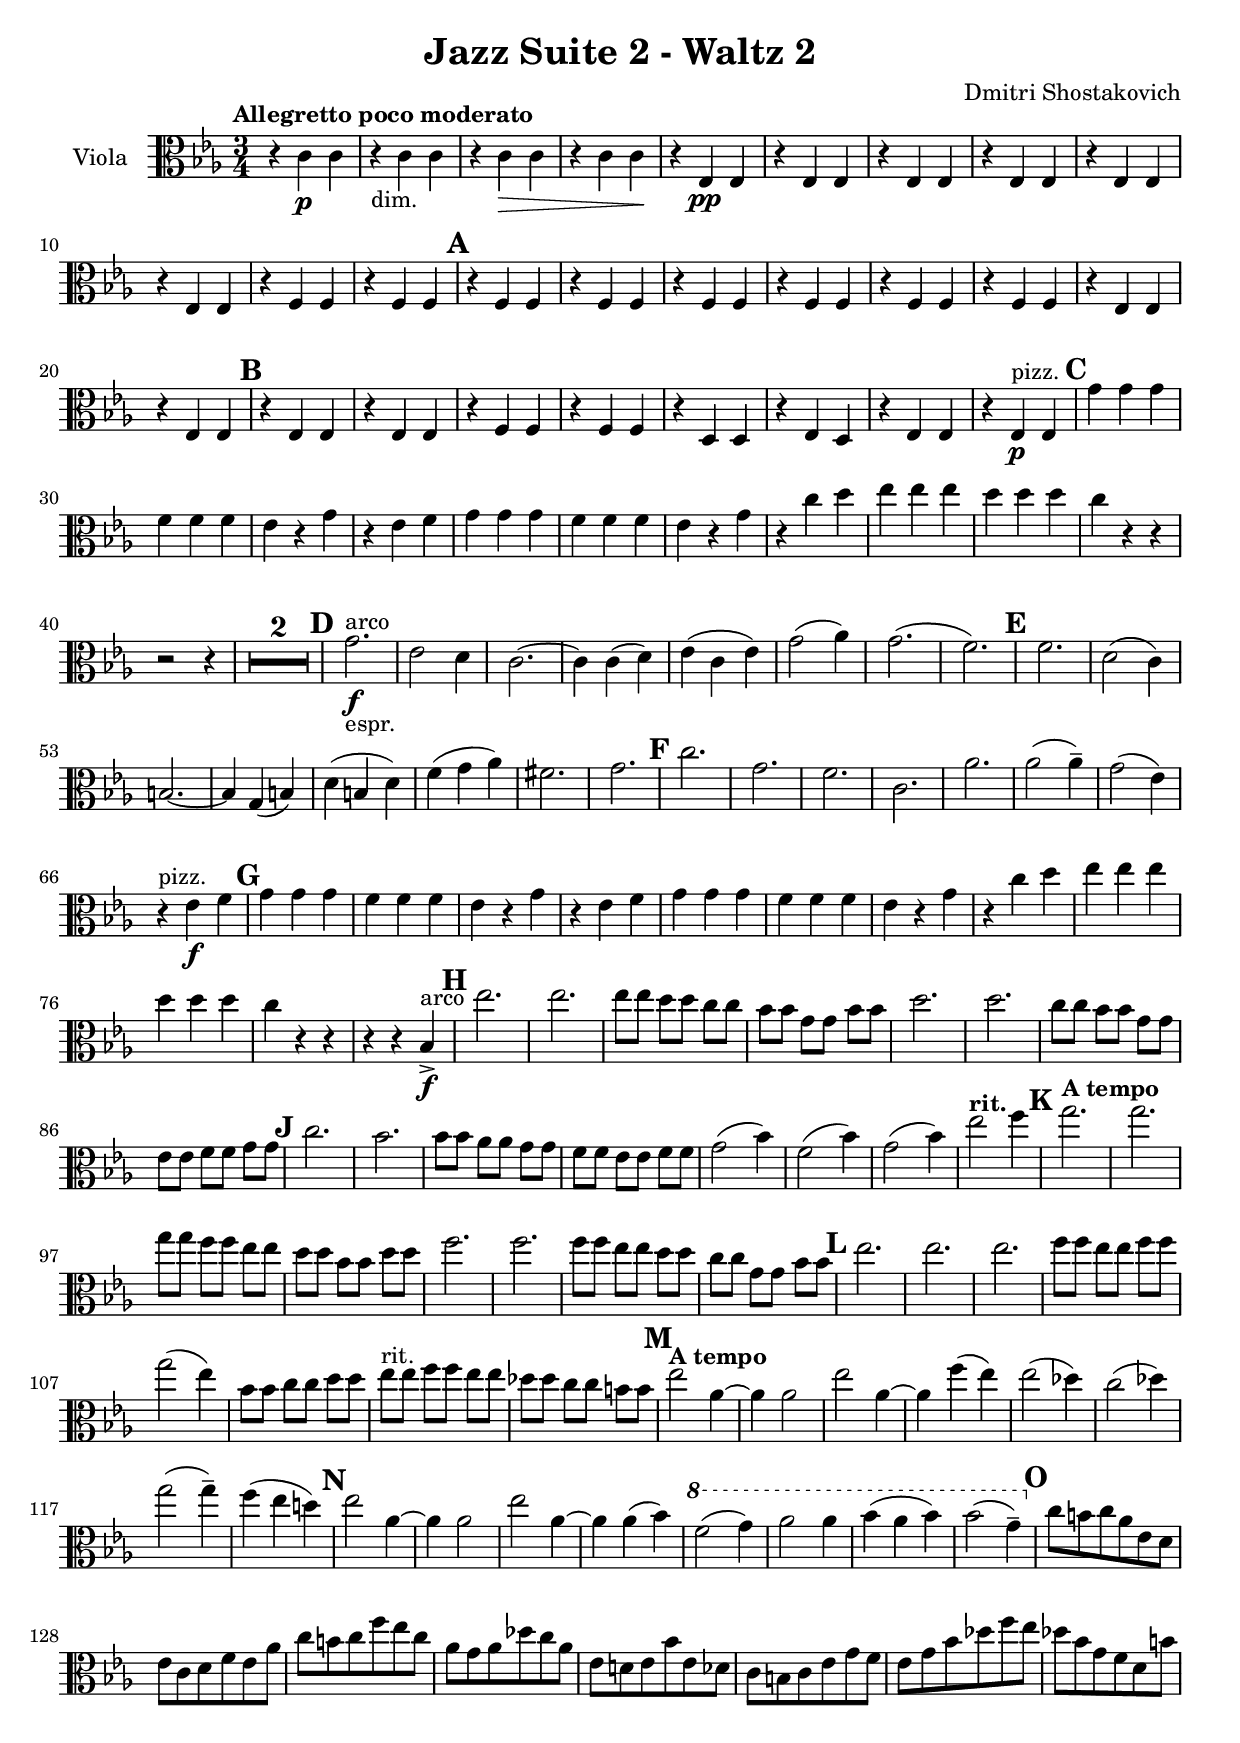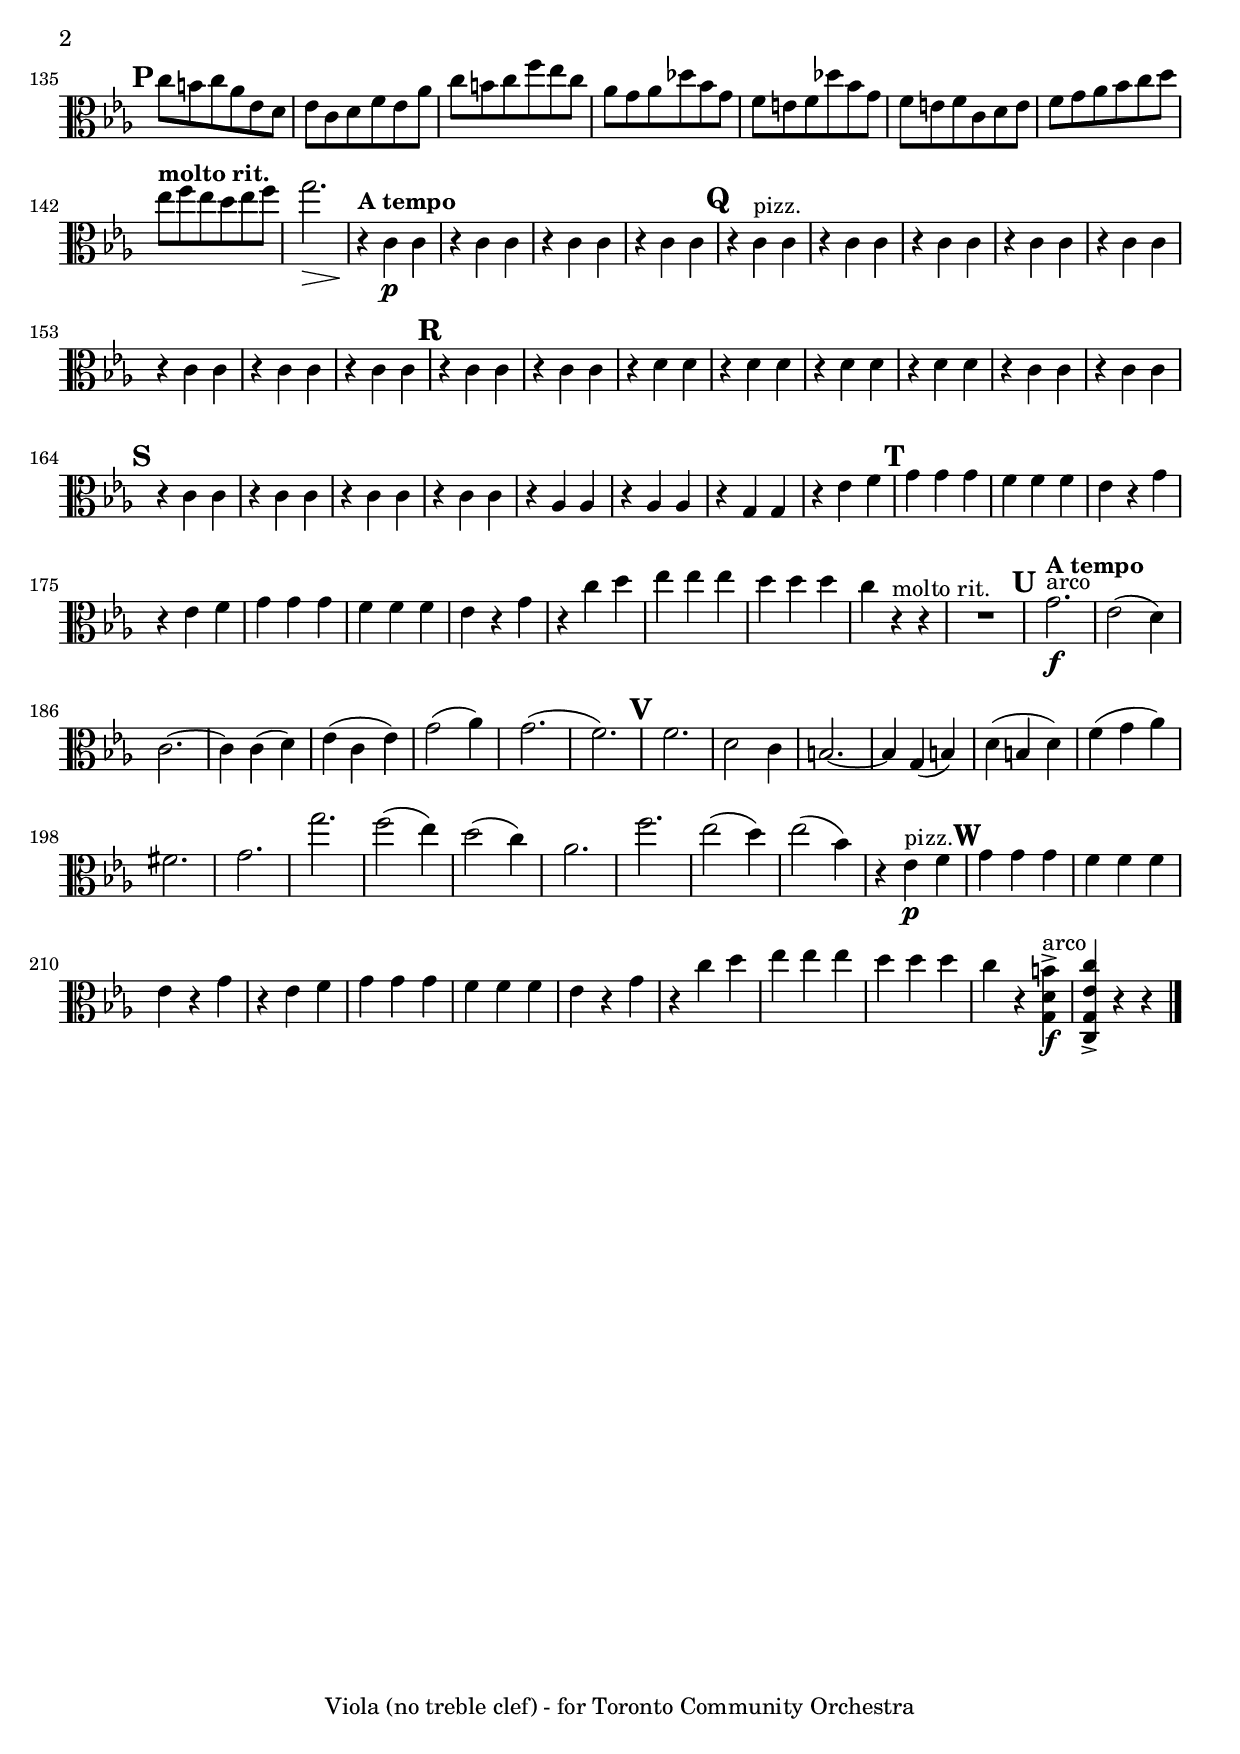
\version "2.22.0"
% \include "english.ly"

\header {
    title = "Jazz Suite 2 - Waltz 2"
    composer = "Dmitri Shostakovich"
    opus = ""
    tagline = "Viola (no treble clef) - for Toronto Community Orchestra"
}

\layout {
    \context {
        \Score
        markFormatter = #format-mark-box-alphabet
    }
  }

global = {
    \key ees \major
    \time 3/4
    \accidentalStyle default
}

viola_alto_clef =  \compressMMRests {
    \global
    \override MultiMeasureRest.expand-limit = #1
    \tempo "Allegretto poco moderato" 
    \clef alto
    r4 c\p c r_"dim." c c r c\> c r c c\! 
    r4 ees,\pp ees \repeat unfold 5 { r4 ees ees }
    \repeat unfold 2 {r4 f f}
    \mark \default
    \repeat unfold 6 {r4 f f} \repeat unfold 2 { r4 ees ees }
    \mark \default
    \repeat unfold 2 { r4 ees ees } \repeat unfold 2 { r4 f f }
    r4 d d r ees d r ees ees r ees\p^"pizz." ees
    \mark \default
    g'4 g g f f f ees r g r ees f g4 g g f f f ees r g
    r4 c d ees ees ees d d d c r r r2 r4 R1*3/4*2
    \mark \default
    g2.\f^"arco"_"espr." ees2 d4 c2.~4 c4 (d) ees (c ees) g2 (aes4) g2. (f)
    \mark \default
    f2. d2 (c4) b2.~4 g (b) d (b d) f (g aes) fis2. g
    \mark \default
    c g f c aes' aes2 (aes4\tenuto) g2 (ees4) r4^"pizz." ees\f f
    \mark \default
    g4 g g f f f ees r g r ees f g g g f f f ees r g r c d ees ees ees d d d c r r r r bes,->\f^"arco"
    \mark \default
    ees'2. ees ees8 [ees] d [d] c [c] bes [bes] g [g] bes [bes] 
    d2. d c8 [c] bes [bes] g [g] ees [ees] f [f] g [g] 
    \mark \default
    c2. bes bes8 bes aes [aes] g [g] f [f] ees [ees] f f g2 (bes4) f2 (bes4) g2 (bes4)

    % \clef treble
    \tempo "rit." ees2 f4
    \mark \default
    \tempo "A tempo" g2. g g8 [g] f [f] ees ees d [d] bes [bes] d d f2. f f8 [f] ees [ees] d [d]
    c [c] g [g] bes bes
    \mark \default
    ees2. ees ees f8 [f] ees [ees] f f g2 (ees4) bes8 [bes] c [c] d d ees^"rit." [ees] f [f] ees ees des [des] c [c] b b
    \mark \default \tempo "A tempo"
    ees2 aes,4~4 aes2 ees' aes,4~4 f' (ees) ees2 (des4) c2 (des4) g2 (g4\tenuto) f (ees d!)
    \mark \default
    ees2 aes,4~4 aes2 ees'2 aes,4~4 aes (bes) 
    \ottava 1
    f'2 (g4) aes2 aes 4 bes (aes bes) bes2 (g4\tenuto)
    \ottava 0
    \mark \default
    c,8 b c aes ees d ees c d f ees aes c b c f ees c aes g aes des c aes ees d! ees bes' ees, des
    c b c ees g f ees g bes des f ees des bes g f d b'
    \mark \default
    c8 b c aes ees d ees c d f ees aes c b c f ees c aes g aes des bes g f e f des' bes g f e f c d e
    f g aes bes c d \tempo "molto rit." ees f ees d ees f  g2.\>

    % \clef alto
    \tempo "A tempo"
    r4\! c,,\p c \repeat unfold 3 {r c c} 
    \mark \default
    r4 c^"pizz." c \repeat unfold 7 {r c c} 
    \mark \default
    \repeat unfold 2 {r c c}  \repeat unfold 4 {r d d} \repeat unfold 2 {r c c}
    \mark \default
    \repeat unfold 4 {r c c} r aes aes r aes aes r g g r ees' f
    \mark \default
    g4 g g f f f ees r g r ees f g g g f f f ees r g r c d ees ees ees d d d c r^"molto rit." r R1*3/4
    \mark \default
    \tempo "A tempo" g2.\f^"arco" ees2 (d4) c2.~4 c (d) ees (c ees) g2 (aes4) g2. (f)
    \mark \default
    f2. d2 c4 b2.~4 g (b) d (b d) f (g aes) fis2. g

    % \clef treble
    g'2. f2 (ees4) d2 (c4) aes2. f'2. ees2 (d4) ees2 (bes4)

    % \clef alto
    r4 ees,\p^"pizz." f
    \mark \default
    g4 g g f f f ees r g r ees f g g g f f f ees r g r 
    c4 d ees ees ees d d d c r <g, d' b'>->\f^"arco" \stemUp <c, g' ees' c'>-> r r \bar "|."
}

\score {
    \new Staff \with {
        instrumentName = "Viola"
        midiInstrument = "viola"
        \numericTimeSignature
    }
    {
        \relative c' {
            \viola_alto_clef
        }

       
    }

    % \midi{
    %     \tempo 4 = 150
    % }
    
}